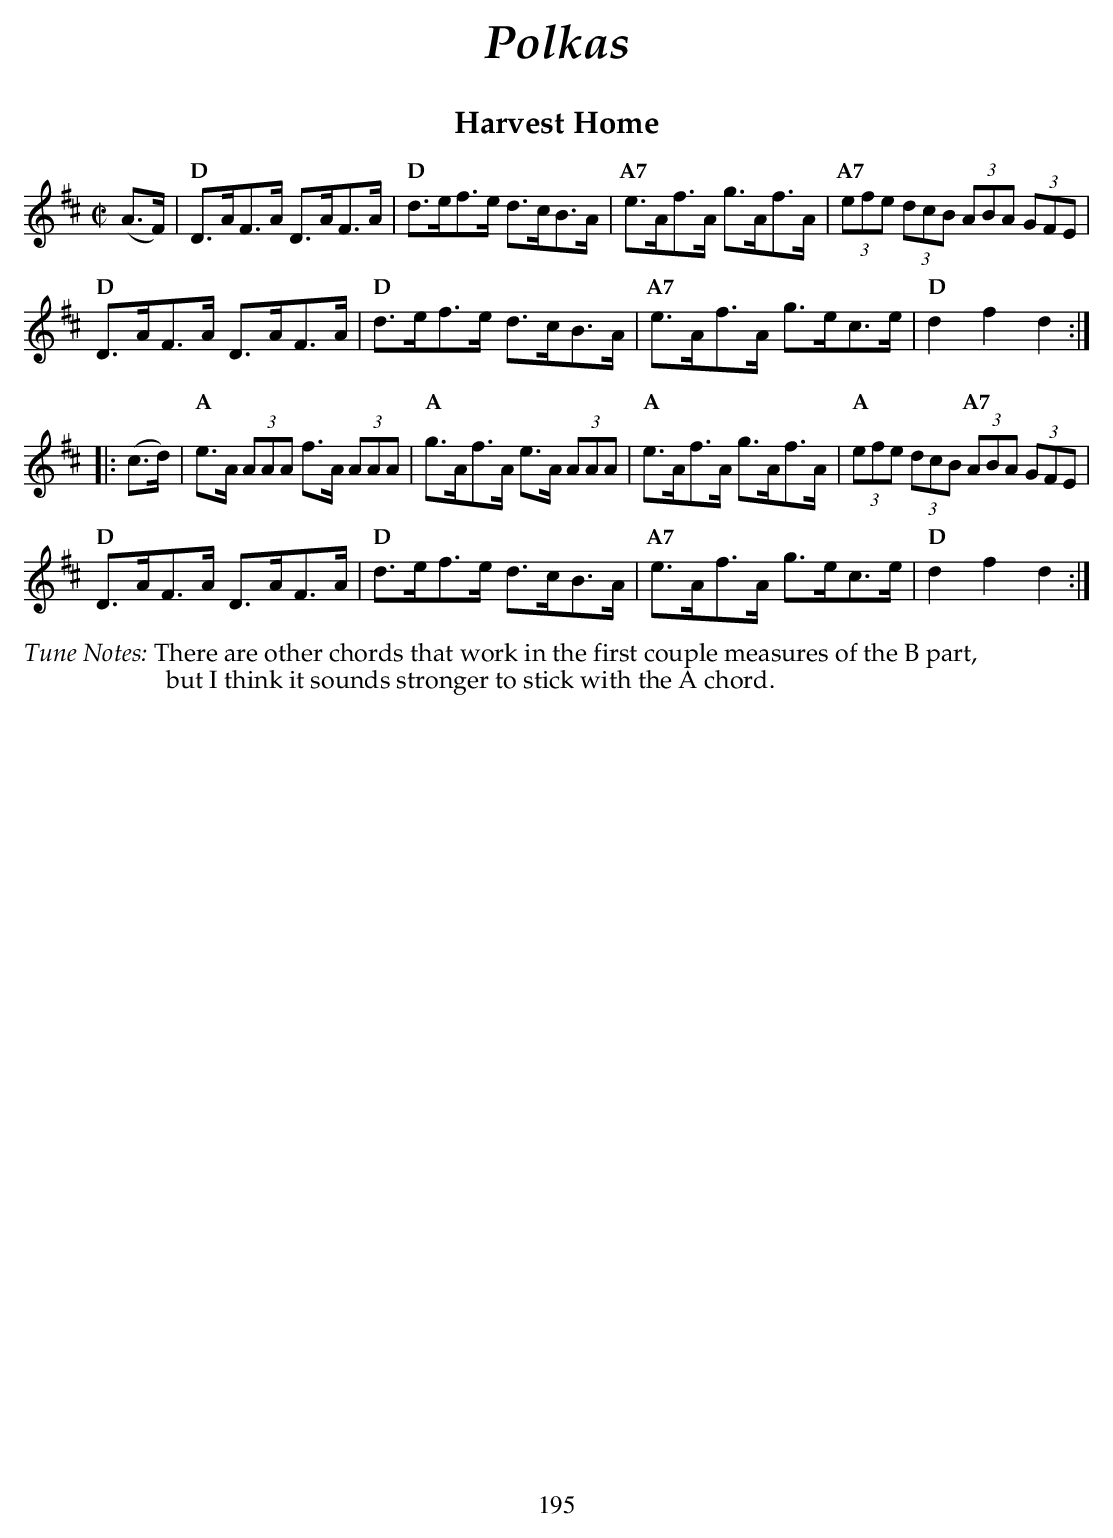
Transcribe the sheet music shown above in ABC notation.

X:1
T:Harvest Home
M:C|
L:1/8
K:D
   (A>F) |\
"D" D>AF>A D>AF>A | "D" d>ef>e d>cB>A | "A7" e>Af>A g>Af>A | "A7" (3efe (3dcB (3ABA (3GFE |
"D" D>AF>A D>AF>A | "D" d>ef>e d>cB>A | "A7" e>Af>A g>ec>e | "D" d2f2    d2    :|
|: (c>d) |\
"A" e>A (3AAA f>A (3AAA | "A" g>Af>A  e>A (3AAA | "A" e>Af>A  g>Af>A | "A" (3efe (3dcB "A7" (3ABA (3GFE |
"D" D>AF>A    D>AF>A    | "D" d>ef>e     d>cB>A | "A7" e>Af>A g>ec>e | "D" d2f2       d2          :|
